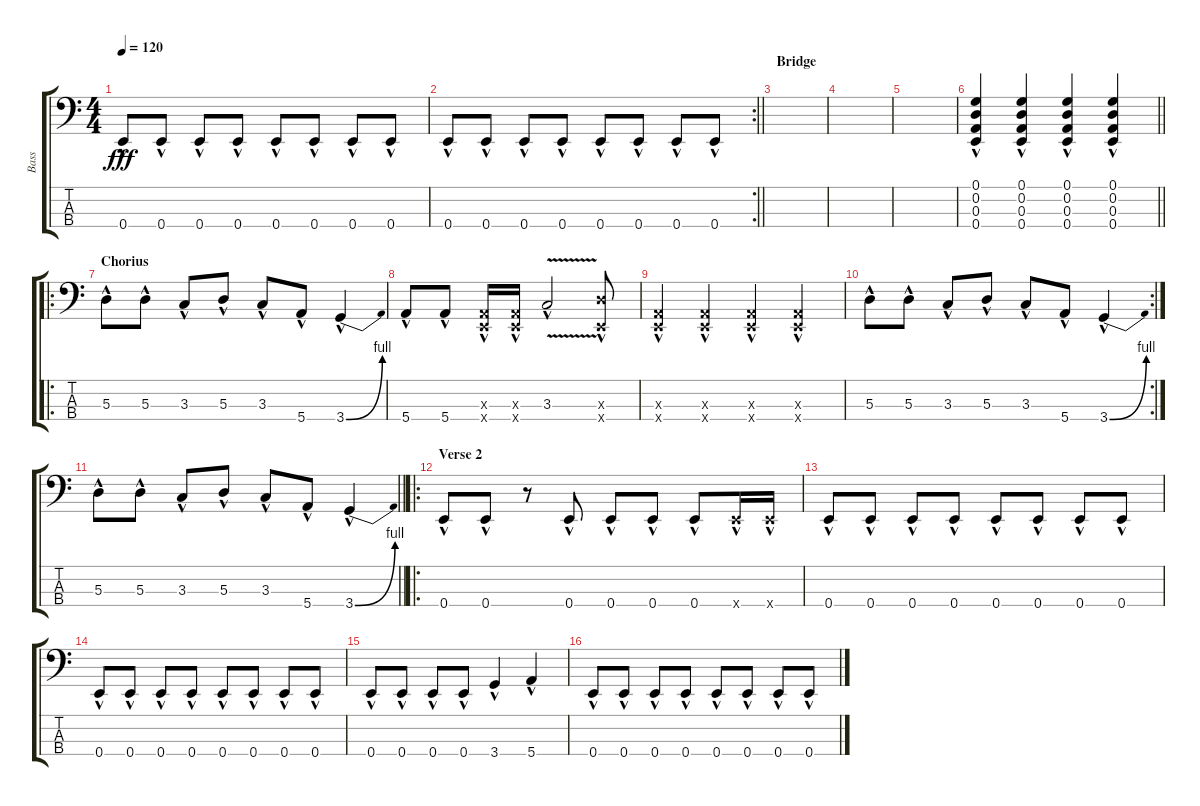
\track ("Bass" "Bass") {instrument slapbass1}
\staff {score tabs}
\tuning (G2 D2 A1 E1) {hide}
\ts (4 4)
\tempo 120
\clef f4
\ks c
0.4{hac}.8{dy fff} 0.4{hac}.8 0.4{hac}.8 0.4{hac}.8 0.4{hac}.8 0.4{hac}.8 0.4{hac}.8 0.4{hac}.8 |
\rc 2
\barLineRight lightlight
0.4{hac}.8 0.4{hac}.8 0.4{hac}.8 0.4{hac}.8 0.4{hac}.8 0.4{hac}.8 0.4{hac}.8 0.4{hac}.8 |
\section ("" "Bridge")
|
|
|
\barLineRight lightlight
(0.1{hac} 0.2{hac} 0.3{hac} 0.4{hac}).4 (0.1{hac} 0.2{hac} 0.3{hac} 0.4{hac}).4 (0.1{hac} 0.2{hac} 0.3{hac} 0.4{hac}).4 (0.1{hac} 0.2{hac} 0.3{hac} 0.4{hac}).4 |
\ro
\section ("" "Chorius")
5.3{hac}.8 5.3{hac}.8 3.3{hac}.8 5.3{hac}.8 3.3{hac}.8 5.4{hac}.8 3.4{be (bend 0 0 60 4) hac}.4 |
5.4{hac}.8 5.4{hac}.8 (0.3{hac x} 0.4{hac x}).16 (0.3{hac x} 0.4{hac x}).16 3.3{v hac}.2 (5.3{hac x} 0.4{hac x}).8 |
(0.3{hac x} 0.4{hac x}).4 (0.3{hac x} 0.4{hac x}).4 (0.3{hac x} 0.4{hac x}).4 (0.3{hac x} 0.4{hac x}).4 |
\rc 2
5.3{hac}.8 5.3{hac}.8 3.3{hac}.8 5.3{hac}.8 3.3{hac}.8 5.4{hac}.8 3.4{be (bend 0 0 60 4) hac}.4 |
\barLineRight lightlight
5.3{hac}.8 5.3{hac}.8 3.3{hac}.8 5.3{hac}.8 3.3{hac}.8 5.4{hac}.8 3.4{be (bend 0 0 60 4) hac}.4 |
\ro
\section ("" "Verse 2")
0.4{hac}.8 0.4{hac}.8 r.8 0.4{hac}.8 0.4{hac}.8 0.4{hac}.8 0.4{hac}.8 0.4{hac x}.16 0.4{hac x}.16 |
0.4{hac}.8 0.4{hac}.8 0.4{hac}.8 0.4{hac}.8 0.4{hac}.8 0.4{hac}.8 0.4{hac}.8 0.4{hac}.8 |
0.4{hac}.8 0.4{hac}.8 0.4{hac}.8 0.4{hac}.8 0.4{hac}.8 0.4{hac}.8 0.4{hac}.8 0.4{hac}.8 |
0.4{hac}.8 0.4{hac}.8 0.4{hac}.8 0.4{hac}.8 3.4{hac}.4 5.4{hac}.4 |
0.4{hac}.8 0.4{hac}.8 0.4{hac}.8 0.4{hac}.8 0.4{hac}.8 0.4{hac}.8 0.4{hac}.8 0.4{hac}.8
